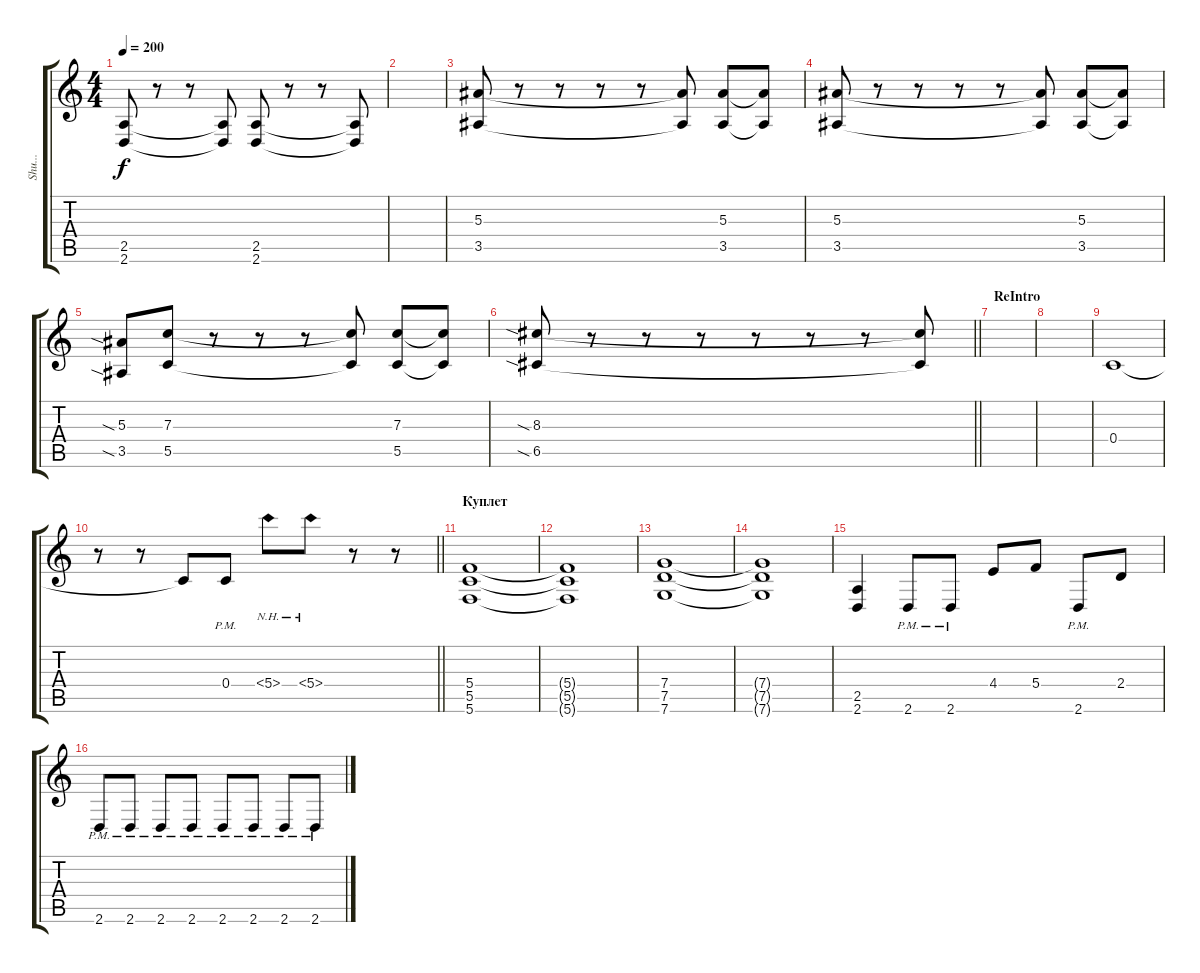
\track ("Shu..." "Shu...") {instrument distortionguitar}
\staff {score tabs}
\tuning (D4 A3 F3 C3 G2 C2) {hide}
\ts (4 4)
\tempo 200
\clef g2
\ks c
(2.5 2.6).8{dy f} r.8 r.8 (2.5{t} 2.6{t}).8 (2.5 2.6).8 r.8 r.8 (2.5{t} 2.6{t}).8 |
|
(5.3 3.5).8 r.8 r.8 r.8 r.8 (5.3{t} 3.5{t}).8 (5.3 3.5).8 (5.3{t} 3.5{t}).8 |
(5.3 3.5).8 r.8 r.8 r.8 r.8 (5.3{t} 3.5{t}).8 (5.3 3.5).8 (5.3{t} 3.5{t}).8 |
(5.3{sia} 3.5{sia}).8 (7.3 5.5).8 r.8 r.8 r.8 (7.3{t} 5.5{t}).8 (7.3 5.5).8 (7.3{t} 5.5{t}).8 |
\barLineRight lightlight
(8.3{sia} 6.5{sia}).8 r.8 r.8 r.8 r.8 r.8 r.8 (8.3{t} 6.5{t}).8 |
\section ("" "ReIntro")
|
|
0.4.1 |
\barLineRight lightlight
r.8 r.8 0.4{t}.8 0.4{pm}.8 5.4{nh}.8 5.4{nh}.8 r.8 r.8 |
\section ("" "Куплет")
(5.4 5.5 5.6).1 |
(5.4{t} 5.5{t} 5.6{t}).1 |
(7.4 7.5 7.6).1 |
(7.4{t} 7.5{t} 7.6{t}).1 |
(2.5 2.6).4 2.6{pm}.8 2.6{pm}.8 4.4.8 5.4.8 2.6{pm}.8 2.4.8 |
2.6{pm}.8 2.6{pm}.8 2.6{pm}.8 2.6{pm}.8 2.6{pm}.8 2.6{pm}.8 2.6{pm}.8 2.6{pm}.8
